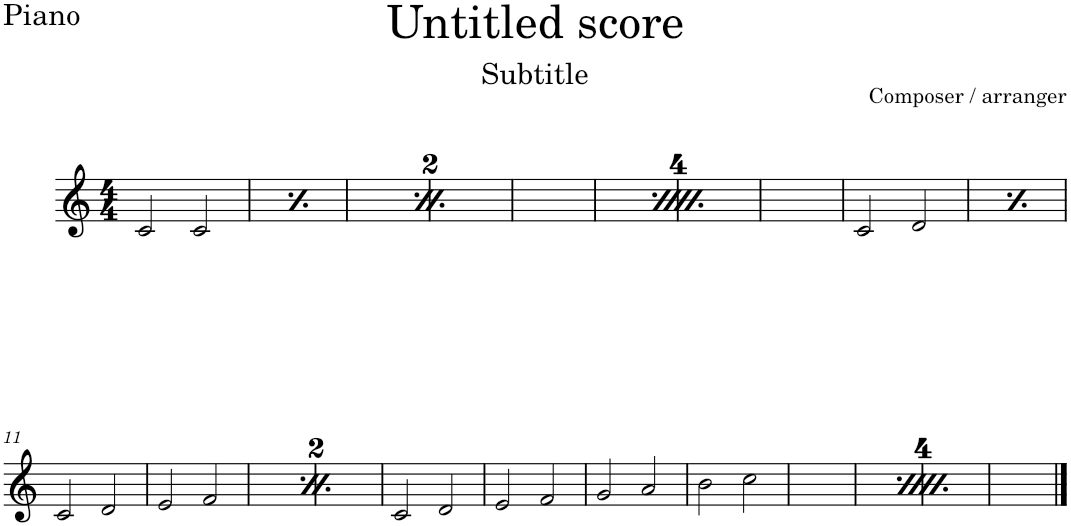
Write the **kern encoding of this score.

**kern
*part1
*staff1
*I"Piano
*I'Pno.
*clefG2
*k[]
*M4/4
=1
2c/
2c/
=2
2c/
2c/
=3
2c/
2c/
=4
2c/
2c/
=5
2c/
2c/
=6
2c/
2c/
=7
2c/
2c/
=8
2c/
2c/
=9
2c/
2d/
=10
2c/
2d/
!!LO:LB:g=z
=11
2c/
2d/
=12
2e/
2f/
=13
2c/
2d/
=14
2e/
2f/
=15
2c/
2d/
=16
2e/
2f/
=17
2g/
2a/
=18
2b\
2cc\
=19
2c/
2d/
=20
2e/
2f/
=21
2g/
2a/
=22
2b\
2cc\
==
*-
